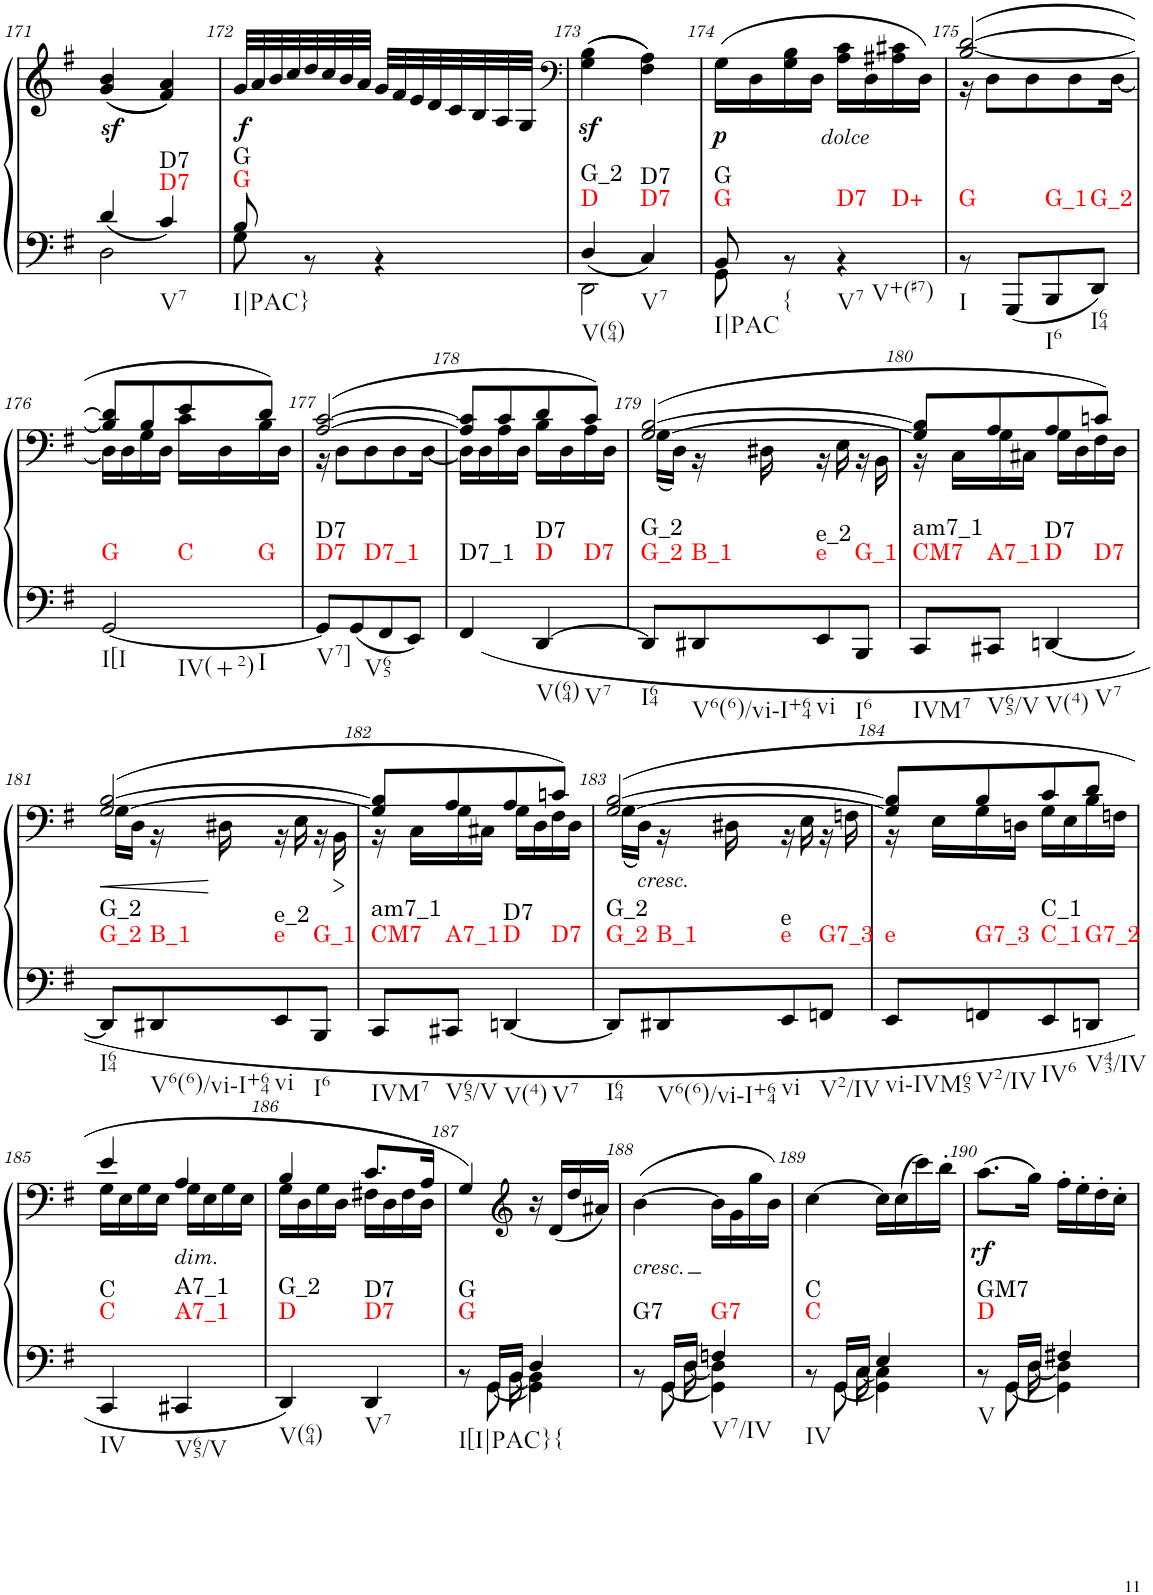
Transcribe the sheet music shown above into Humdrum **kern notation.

**kern	**kern	**dynam	**harte
*part1	*part1	*part1	*part1
*staff2	*staff1	*staff1/2	*
*I"Piano	*	*	*
*I'Pno	*	*	*
!!LO:PB:g=z
*clefG2	*clefG2	*	*
*k[f#]	*k[f#]	*	*
*G:	*G:	*	*
*M2/4	*M2/4	*	*
=171	=171	=171	=171
*^	*	*	*
*	*^	*	*	*
!	!	!	!	!	!LO:H:n=1:kt=D7
!	!	!	!	!	!LO:H:n=2:kt=D7
2ryy	4d/	2D\	((4g/z< 4b/z<	.	N N
.	4c/	.	4f#/ 4a/))	.	.
*	*v	*v	*	*	*
=172	=172	=172	=172	=172
!	!	!	!LO:DY:b	!LO:H:n=1:kt=G
!	!	!	!	!LO:H:n=2:kt=G
8B/	8G\	32g/LLL	f	N N
.	.	32a/	.	.
.	.	32b/	.	.
.	.	32cc/	.	.
8ryy	8r	32dd/	.	.
.	.	32cc/	.	.
.	.	32b/	.	.
.	.	32a/JJJ	.	.
4ryy	4r	32g/LLL	.	.
.	.	32f#/	.	.
.	.	32e/	.	.
.	.	32d/	.	.
.	.	32c/	.	.
.	.	32B/	.	.
.	.	32A/	.	.
.	.	32G/JJJ	.	.
*v	*v	*	*	*
=173	=173	=173	=173
*	*clefF4	*	*
*^	*	*	*
*	*^	*	*	*
!	!	!	!	!	!LO:H:n=1:kt=D
!	!	!	!	!	!LO:H:n=2:kt=G_2
!	!	!	!	!	!LO:H:n=3:kt=D7
!	!	!	!	!	!LO:H:n=4:kt=D7
2ryy	4D/	2DD\	((4G\z< 4B\z<	.	N N N N
.	4C/	.	4F#\ 4A\))	.	.
*	*v	*v	*	*	*
=174	=174	=174	=174	=174
!	!	!	!LO:DY:b	!LO:H:n=1:kt=G
!	!	!	!	!LO:H:n=2:kt=G
8BB/	8GG\	(16G\LL	p	N N
.	.	16D\	.	.
!	!	!	!	!LO:H:kt={
8ryy	8r	16G\ 16B\	.	N
.	.	16D\JJ	.	.
!	!	!	!	!LO:H:n=1:kt=D7
!	!	!	!	!LO:H:n=2:kt=D+
4ryy	4r	16A\ 16c\LL	.	N N
!	!	!	!LO:DY:b	!
.	.	16D\	other-dynamics	.
.	.	16A#X\ 16c#X\	.	.
.	.	16D\JJ)	.	.
=175	=175	=175	=175	=175
*	*	*^	*	*
!	!	!	!	!	!LO:H:n=1:kt=G
!	!	!	!	!	!LO:H:n=2:kt=G_1
!	!	!	!	!	!LO:H:n=3:kt=G_2
2ryy	8r	([<2B/ [2d/	16r	.	N N N
.	.	.	8D\L	.	.
.	8GGG/L	.	.	.	.
.	.	.	8D\	.	.
.	8BBB/	.	.	.	.
.	.	.	8D\	.	.
.	8DD/J	.	.	.	.
.	.	.	[16D\Jk	.	.
!!LO:LB:g=z	!!
=176	=176	=176	=176	=176	=176
!	!	!	!	!	!LO:H:n=1:kt=G
!	!	!	!	!	!LO:H:n=2:kt=C
!	!	!	!	!	!LO:H:n=3:kt=G
2ryy	[<2GG/	8B/] 8d/]L	16D\LL]	.	N N N
.	.	.	16D\	.	.
.	.	8B/	16G\	.	.
.	.	.	16D\JJ	.	.
.	.	8e/	16c\LL	.	.
.	.	.	16D\	.	.
.	.	8d/J)	16B\	.	.
.	.	.	16D\JJ	.	.
=177	=177	=177	=177	=177	=177
!	!	!	!	!	!LO:H:n=1:kt=D7
!	!	!	!	!	!LO:H:n=2:kt=D7
!	!	!	!	!	!LO:H:n=3:kt=D7_1
2ryy	8GG/L]	([2A/ [2c/	16r	.	N N N
.	.	.	8D\L	.	.
.	8GG/	.	.	.	.
.	.	.	8D\	.	.
.	8FF#/	.	.	.	.
.	.	.	8D\	.	.
.	8EE/J	.	.	.	.
.	.	.	[16D\Jk	.	.
=178	=178	=178	=178	=178	=178
!	!	!	!	!	!LO:H:n=1:kt=D7_1
!	!	!	!	!	!LO:H:n=2:kt=D
!	!	!	!	!	!LO:H:n=3:kt=D7
!	!	!	!	!	!LO:H:n=4:kt=D7
2ryy	4FF#/	8A/] 8c/]L	16D\LL]	.	N N N N
.	.	.	16D\	.	.
.	.	8c/	16A\	.	.
.	.	.	16D\JJ	.	.
.	[4DD/	8d/	16B\LL	.	.
.	.	.	16D\	.	.
.	.	8c/J)	16A\	.	.
.	.	.	16D\JJ	.	.
=179	=179	=179	=179	=179	=179
!	!	!	!	!	!LO:H:n=1:kt=G_2
!	!	!	!	!	!LO:H:n=2:kt=G_2
!	!	!	!	!	!LO:H:n=3:kt=B_1
!	!	!	!	!	!LO:H:n=4:kt=e
!	!	!	!	!	!LO:H:n=5:kt=e_2
!	!	!	!	!	!LO:H:n=6:kt=G_1
2ryy	8DD/L]	([2G/ [2B/	(16G\LL	.	N N N N N N
.	.	.	16D\JJ)	.	.
.	8DD#X/	.	16r	.	.
.	.	.	16D#X\	.	.
.	8EE/	.	16r	.	.
.	.	.	16E\	.	.
.	8BBB/J	.	16r	.	.
.	.	.	16BB\	.	.
=180	=180	=180	=180	=180	=180
!	!	!	!	!	!LO:H:n=1:kt=CM7
!	!	!	!	!	!LO:H:n=2:kt=am7_1
!	!	!	!	!	!LO:H:n=3:kt=A7_1
!	!	!	!	!	!LO:H:n=4:kt=D
!	!	!	!	!	!LO:H:n=5:kt=D7
!	!	!	!	!	!LO:H:n=6:kt=D7
2ryy	8CC/L	8G/] 8B/]L	16r	.	N N N N N N
.	.	.	16C\LL	.	.
.	8CC#X/J	8A/	16G\	.	.
.	.	.	16C#X\JJ	.	.
.	[<4DDn/	8A/	16G\LL	.	.
.	.	.	16D\	.	.
.	.	8cn/J)	16F#\	.	.
.	.	.	16D\JJ	.	.
!!LO:LB:g=z	!!
=181	=181	=181	=181	=181	=181
!	!	!	!	!LO:HP:b	!LO:H:n=1:kt=G_2
!	!	!	!	!	!LO:H:n=2:kt=G_2
!	!	!	!	!	!LO:H:n=3:kt=B_1
!	!	!	!	!	!LO:H:n=4:kt=e
!	!	!	!	!	!LO:H:n=5:kt=e_2
!	!	!	!	!	!LO:H:n=6:kt=G_1
2ryy	8DD/L]	([2G/ [2B/	16G\LL	<	N N N N N N
.	.	.	16D\JJ	.	.
.	8DD#X/	.	16r	.	.
.	.	.	16D#X\	.	.
.	8EE/	.	16r	.	.
.	.	.	16E\	.	.
.	8BBB/J	.	16r	.	.
.	.	.	16BB\	[	.
=182	=182	=182	=182	=182	=182
!	!	!	!	!	!LO:H:n=1:kt=CM7
!	!	!	!	!	!LO:H:n=2:kt=am7_1
!	!	!	!	!	!LO:H:n=3:kt=A7_1
!	!	!	!	!	!LO:H:n=4:kt=D
!	!	!	!	!	!LO:H:n=5:kt=D7
!	!	!	!	!	!LO:H:n=6:kt=D7
2ryy	8CC/L	8G/] 8B/]L	16r	.	N N N N N N
.	.	.	16C\LL	.	.
.	8CC#X/J	8A/	16G\	.	.
.	.	.	16C#X\JJ	.	.
.	[<4DDn/	8A/	16G\LL	.	.
.	.	.	16D\	.	.
.	.	8cn/J)	16F#\	.	.
.	.	.	16D\JJ	.	.
=183	=183	=183	=183	=183	=183
!	!	!	!	!	!LO:H:n=1:kt=G_2
!	!	!	!	!	!LO:H:n=2:kt=G_2
!	!	!	!	!	!LO:H:n=3:kt=B_1
!	!	!	!	!	!LO:H:n=4:kt=e
!	!	!	!	!	!LO:H:n=5:kt=e
!	!	!	!	!	!LO:H:n=6:kt=G7_3
2ryy	8DD/L]	([2G/ [2B/	(16G\LL	.	N N N N N N
!	!	!	!LO:TX:b:i:t=cresc.	!	!
.	.	.	16D\JJ)	.	.
.	8DD#X/	.	16r	.	.
.	.	.	16D#X\	.	.
.	8EE/	.	16r	.	.
.	.	.	16E\	.	.
.	8FFn/J	.	16r	.	.
.	.	.	16Fn\	.	.
=184	=184	=184	=184	=184	=184
!	!	!	!	!	!LO:H:n=1:kt=e
!	!	!	!	!	!LO:H:n=2:kt=G7_3
!	!	!	!	!	!LO:H:n=3:kt=C_1
!	!	!	!	!	!LO:H:n=4:kt=C_1
!	!	!	!	!	!LO:H:n=5:kt=G7_2
2ryy	8EE/L	8G/] 8B/]L	16r	.	N N N N N
.	.	.	16E\LL	.	.
.	8FFn/	8B/	16G\	.	.
.	.	.	16Dn\JJ	.	.
.	8EE/	8c/	16G\LL	.	.
.	.	.	16E\	.	.
.	8DDn/J	8d/J	16B\	.	.
.	.	.	16Fn\JJ	.	.
!!LO:LB:g=z	!!
=185	=185	=185	=185	=185	=185
!	!	!	!	!	!LO:H:n=1:kt=C
!	!	!	!	!	!LO:H:n=2:kt=C
!	!	!	!	!	!LO:H:n=3:kt=A7_1
!	!	!	!	!	!LO:H:n=4:kt=A7_1
2ryy	4CC/	4e/	16G\LL	.	N N N N
.	.	.	16E\	.	.
.	.	.	16G\	.	.
.	.	.	16E\JJ	.	.
!	!	!LO:TX:b:i:t=dim.	!	!	!
.	4CC#X/	4A/	16G\LL	.	.
.	.	.	16E\	.	.
.	.	.	16G\	.	.
.	.	.	16E\JJ	.	.
=186	=186	=186	=186	=186	=186
!	!	!	!	!	!LO:H:n=1:kt=D
!	!	!	!	!	!LO:H:n=2:kt=G_2
!	!	!	!	!	!LO:H:n=3:kt=D7
!	!	!	!	!	!LO:H:n=4:kt=D7
2ryy	4DD/	4B/	16G\LL	.	N N N N
.	.	.	16D\	.	.
.	.	.	16G\	.	.
.	.	.	16D\JJ	.	.
.	4DD/	8.c/L	16F#X\LL	.	.
.	.	.	16D\	.	.
.	.	.	16F#\	.	.
.	.	16A/Jk	16D\JJ	.	.
=187	=187	=187	=187	=187	=187
*^	*^	*	*	*	*
!	!	!	!	!	!	!	!LO:H:n=1:kt=G
!	!	!	!	!	!	!	!LO:H:n=2:kt=G
*	*	*	*	*v	*v	*	*
2ryy	8r	8ryy	8.ryy	4G/)	.	N N
.	16GG/LL	[8GG\	.	.	.	.
.	16BB/JJ	.	[16BB\	.	.	.
*	*	*	*	*clefG2	*	*
.	4D/	4GG\]	4BB\]	16r	.	.
.	.	.	.	(16d/LL	.	.
.	.	.	.	16dd/	.	.
.	.	.	.	16a#X/JJ)	.	.
=188	=188	=188	=188	=188	=188	=188
!	!	!	!	!LO:TX:b:i:t=cresc.	!	!LO:H:n=1:kt=G7
!	!	!	!	!	!	!LO:H:n=2:kt=G7
2ryy	8r	8ryy	8.ryy	([4b\	.	N N
.	16GG/LL	[8GG\	.	.	.	.
.	16D/JJ	.	[16D\	.	.	.
.	4Fn/	4GG\]	4D\]	16b\LL]	.	.
.	.	.	.	16g\	.	.
.	.	.	.	16gg\	.	.
.	.	.	.	16b\JJ)	.	.
=189	=189	=189	=189	=189	=189	=189
!	!	!	!	!	!	!LO:H:n=1:kt=C
!	!	!	!	!	!	!LO:H:n=2:kt=C
2ryy	8r	8ryy	8.ryy	[4cc\	.	N N
.	16GG/LL	[8GG\	.	.	.	.
.	16C/JJ	.	[16C\	.	.	.
.	4E/	4GG\]	4C\]	16cc\LL]	.	.
.	.	.	.	(16cc\	.	.
.	.	.	.	16ccc\)	.	.
.	.	.	.	16bb'\JJ	.	.
=190	=190	=190	=190	=190	=190	=190
!	!	!	!	!	!LO:DY:b	!LO:H:n=1:kt=D
!	!	!	!	!	!	!LO:H:n=2:kt=GM7
2ryy	8r	8ryy	8.ryy	(8.aa\L	rf	N N
.	16GG/LL	[8GG\	.	.	.	.
.	16D/JJ	.	[16D\	16gg\Jk)	.	.
.	4F#X/	4GG\]	4D\]	16ff#'\LL	.	.
.	.	.	.	16ee'\	.	.
.	.	.	.	16dd'\	.	.
.	.	.	.	16cc'\JJ	.	.
*v	*v	*v	*v	*	*	*
=	=	=	=
*-	*-	*-	*-
